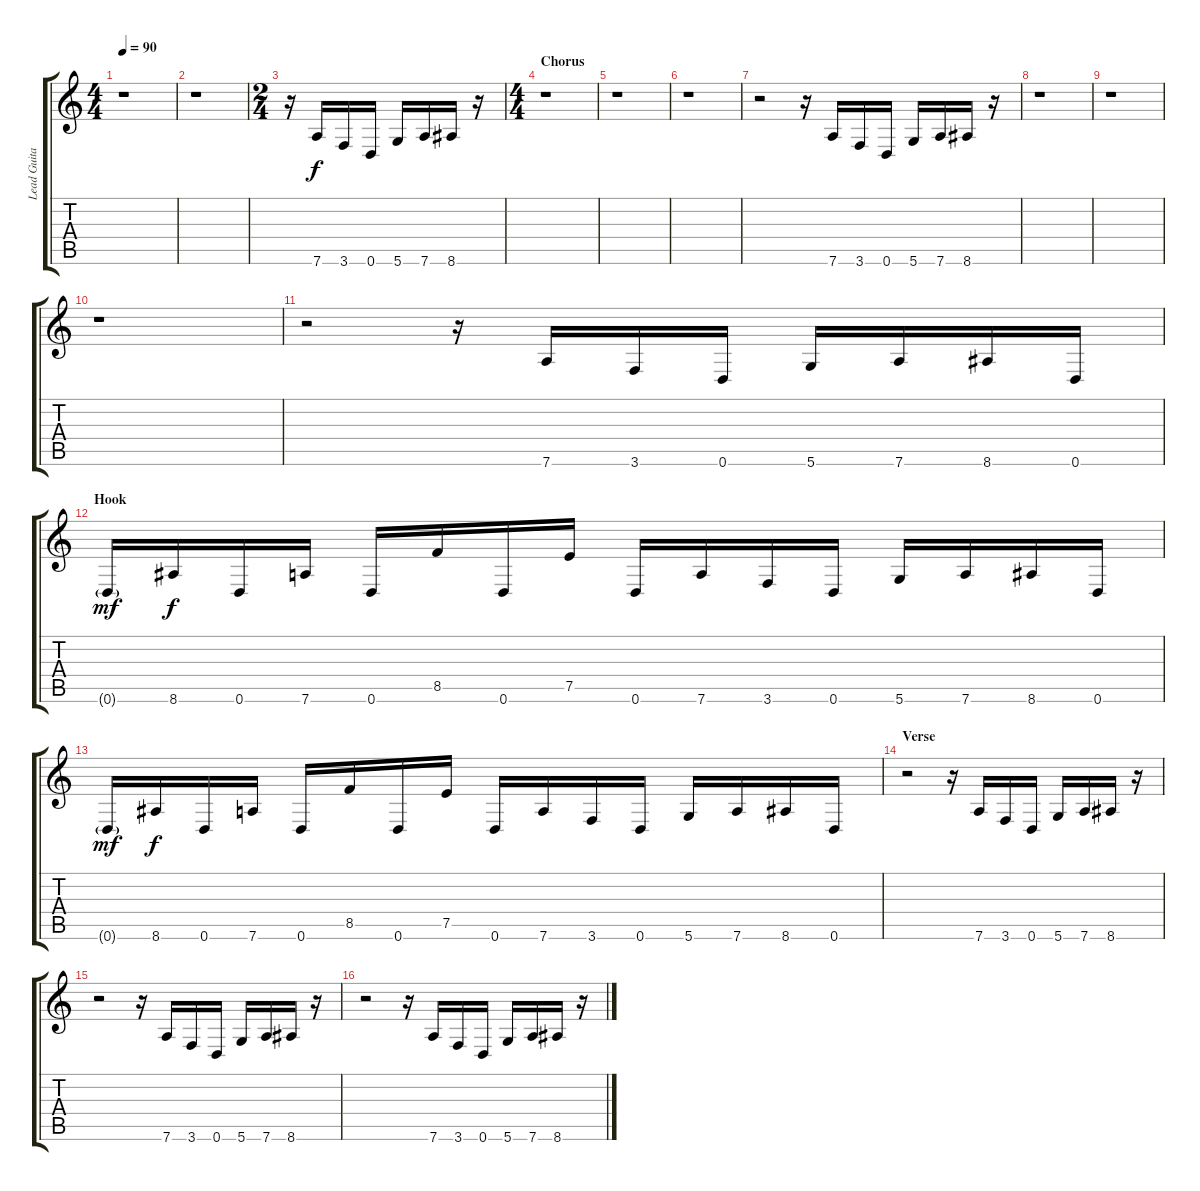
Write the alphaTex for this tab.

\track ("Lead Guitar" "Lead Guita") {instrument electricguitarjazz}
\staff {score tabs}
\tuning (E4 B3 G3 D3 A2 D2) {hide}
\ts (4 4)
\tempo 90
\clef g2
\ks c
r.1{dy f} |
r.1 |
\ts (2 4)
r.16 7.6.16 3.6.16 0.6.16 5.6.16 7.6.16 8.6.16 r.16 |
\ts (4 4)
\section ("" "Chorus")
r.1 |
r.1 |
r.1 |
r.2 r.16 7.6.16 3.6.16 0.6.16 5.6.16 7.6.16 8.6.16 r.16 |
r.1 |
r.1 |
r.1 |
r.2 r.16 7.6.16 3.6.16 0.6.16 5.6.16 7.6.16 8.6.16 0.6.16 |
\section ("" "Hook")
0.6{g}.16{dy mf} 8.6.16{dy f} 0.6.16 7.6.16 0.6.16 8.5.16 0.6.16 7.5.16 0.6.16 7.6.16 3.6.16 0.6.16 5.6.16 7.6.16 8.6.16 0.6.16 |
0.6{g}.16{dy mf} 8.6.16{dy f} 0.6.16 7.6.16 0.6.16 8.5.16 0.6.16 7.5.16 0.6.16 7.6.16 3.6.16 0.6.16 5.6.16 7.6.16 8.6.16 0.6.16 |
\section ("" "Verse")
r.2 r.16 7.6.16 3.6.16 0.6.16 5.6.16 7.6.16 8.6.16 r.16 |
r.2 r.16 7.6.16 3.6.16 0.6.16 5.6.16 7.6.16 8.6.16 r.16 |
r.2 r.16 7.6.16 3.6.16 0.6.16 5.6.16 7.6.16 8.6.16 r.16
